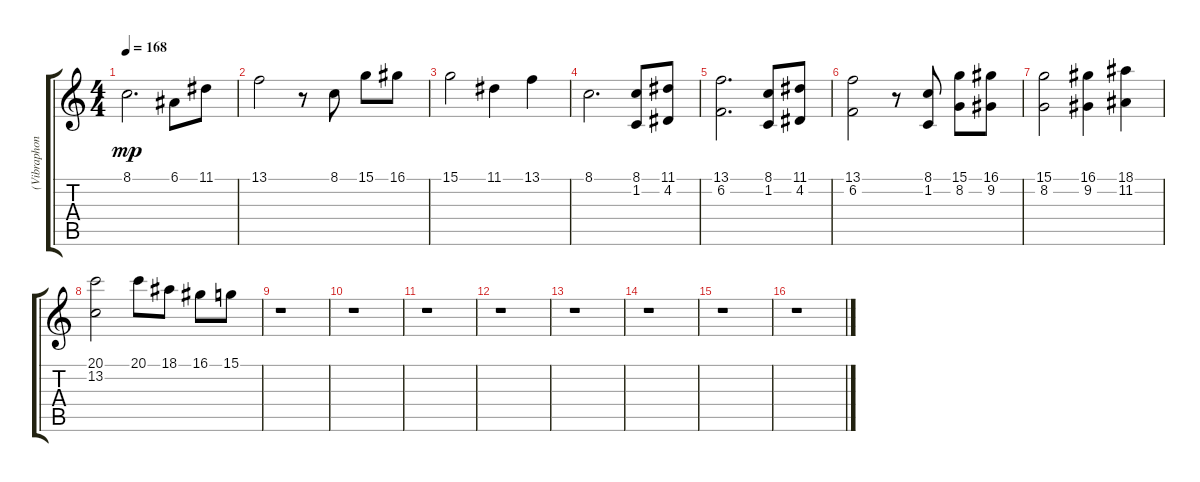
\track ("(Vibraphone)" "(Vibraphon") {instrument vibraphone}
\staff {score tabs}
\tuning (E4 B3 G3 D3 A2 E2) {hide}
\ts (4 4)
\tempo 168
\clef g2
\ks c
8.1.2{d dy mp} 6.1.8 11.1.8 |
13.1.2 r.8 8.1.8 15.1.8 16.1.8 |
15.1.2 11.1.4 13.1.4 |
8.1.2{d} (8.1 1.2).8 (11.1 4.2).8 |
(13.1 6.2).2{d} (8.1 1.2).8 (11.1 4.2).8 |
(13.1 6.2).2 r.8 (8.1 1.2).8 (15.1 8.2).8 (16.1 9.2).8 |
(15.1 8.2).2 (16.1 9.2).4 (18.1 11.2).4 |
(20.1 13.2).2 20.1.8 18.1.8 16.1.8 15.1.8 |
r.1 |
r.1 |
r.1 |
r.1 |
r.1 |
r.1 |
r.1 |
r.1
